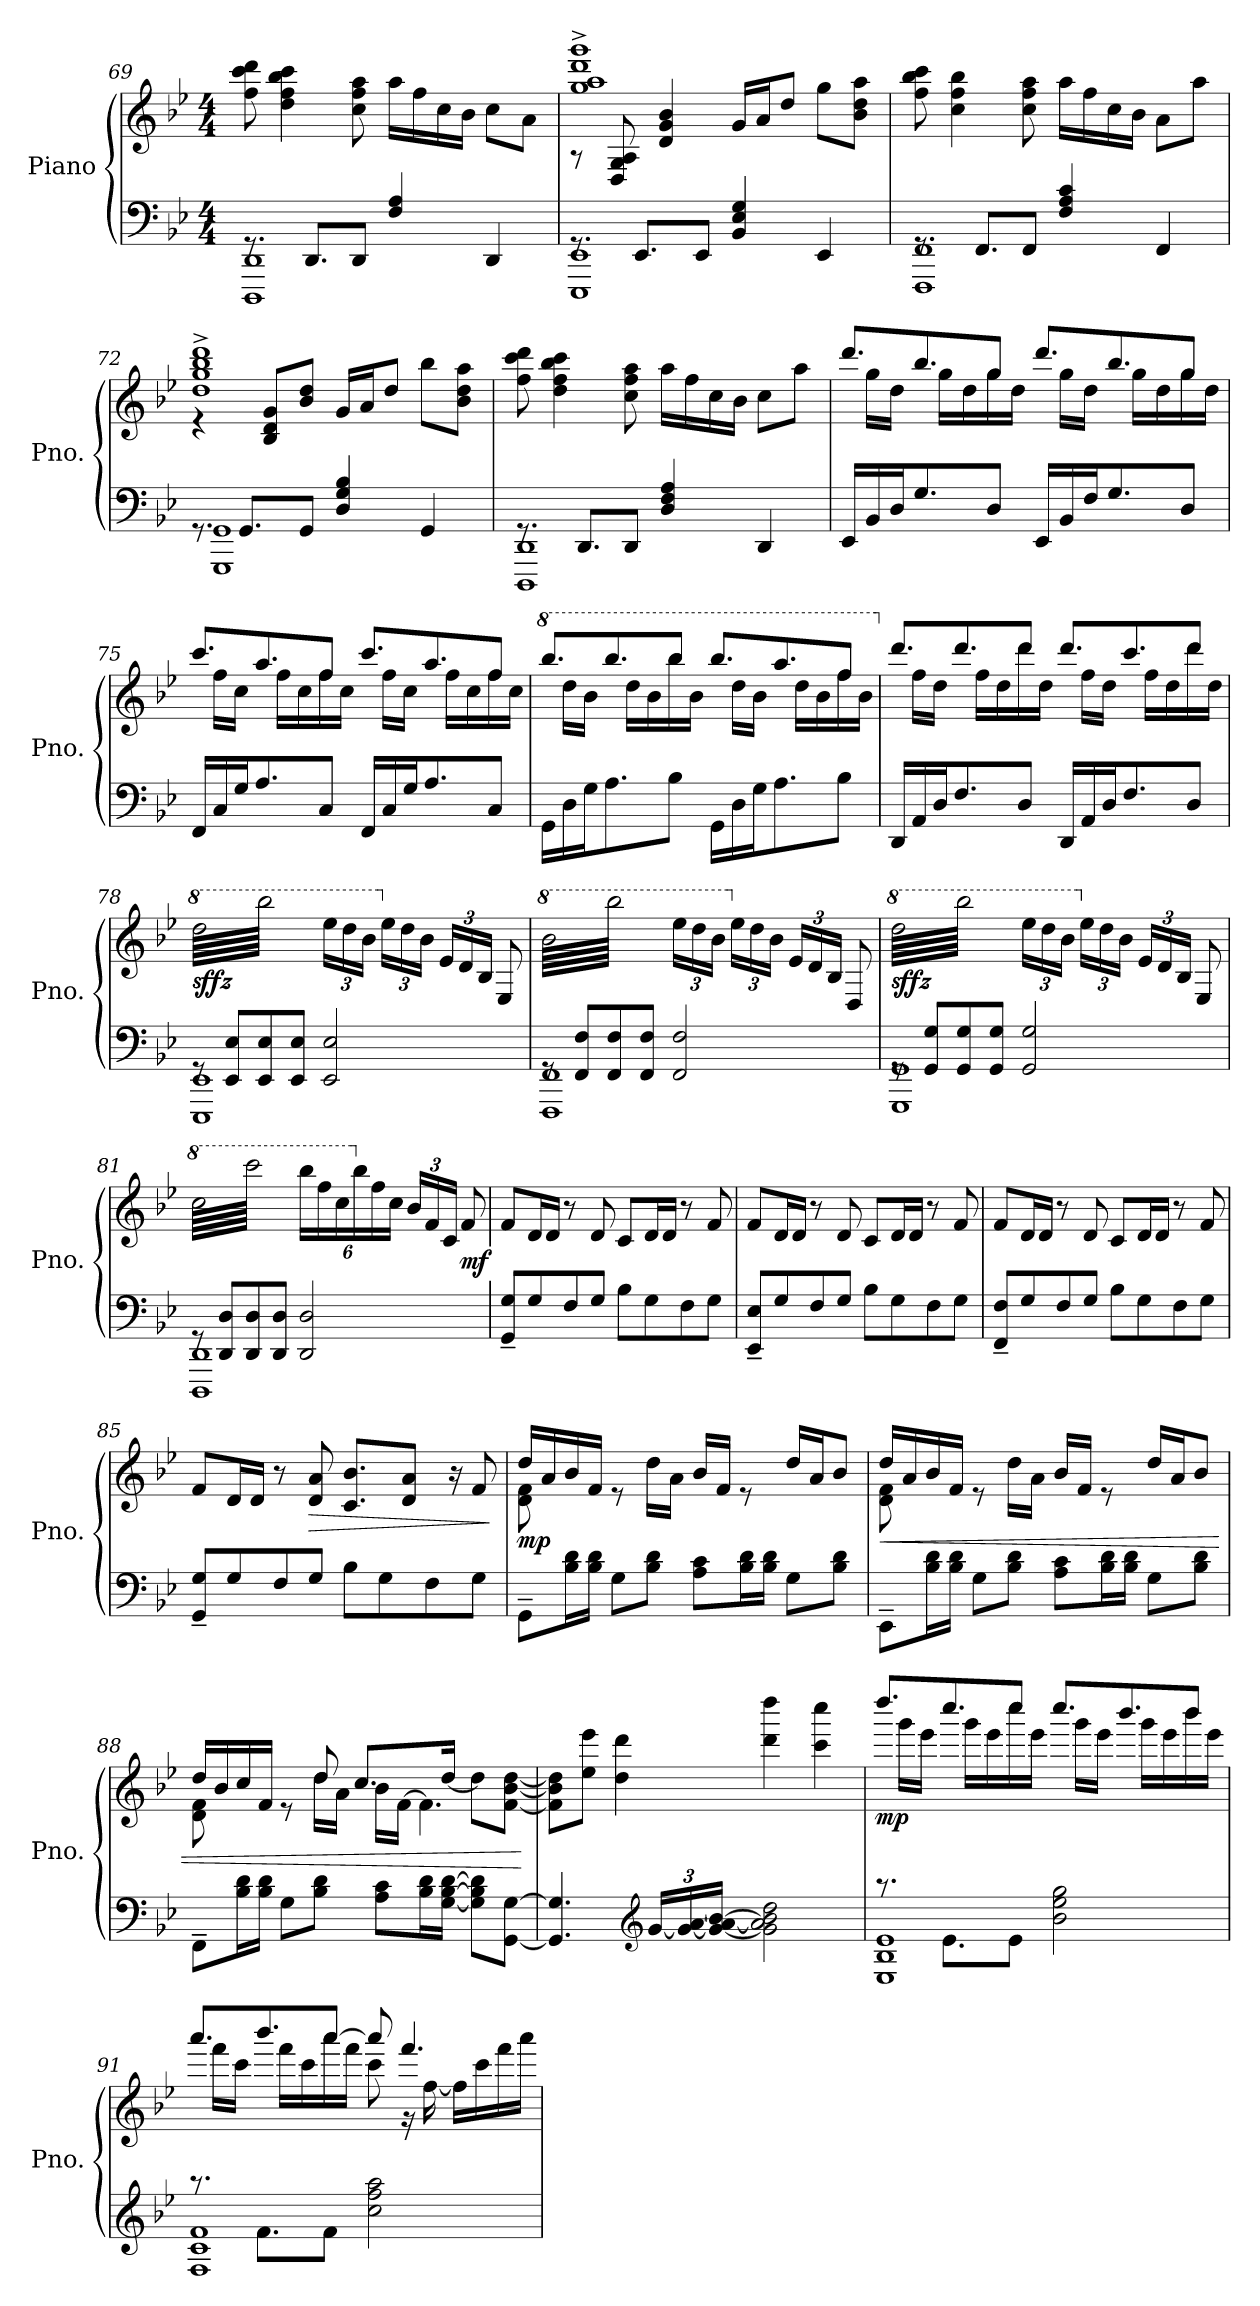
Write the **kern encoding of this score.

**kern	**kern	**dynam
*part1	*part1	*part1
*staff2	*staff1	*staff1/2
*I"Piano	*	*
*I'Pno.	*	*
*clefF4	*clefG2	*
*k[b-e-]	*k[b-e-]	*
*M4/4	*M4/4	*
=69	=69	=69
*^	*	*
8.rGG	1DDD 1DD	8ff\ 8ccc\ 8ddd\	.
.	.	4dd\ 4ff\ 4bb-\ 4ccc\	.
8.DD/L	.	.	.
8DD/J	.	8cc\ 8ff\ 8aa\	.
4F/ 4A/	.	16aa\LL	.
.	.	16ff\	.
.	.	16cc\	.
.	.	16b-\JJ	.
4DD/	.	8cc\L	.
.	.	8a\J	.
=70	=70	=70	=70
*	*	*^	*
8.rGG	1EEE- 1EE-	1gg^ 1aa^ 1ddd^ 1ggg^	8r	.
.	.	.	8D/ 8G/ 8A/	.
8.EE-/L	.	.	.	.
.	.	.	4d/ 4g/ 4b-/	.
8EE-/J	.	.	.	.
4BB-/ 4E-/ 4G/	.	.	16g/LL	.
.	.	.	16a/J	.
.	.	.	8dd/J	.
4EE-/	.	.	8gg\L	.
.	.	.	8b-\ 8dd\ 8aa\J	.
*	*	*v	*v	*
!!LO:LB:g=z
=71	=71	=71	=71
8.rGG	1FFF 1FF	8ff\ 8bb-\ 8ccc\	.
.	.	4cc\ 4ff\ 4bb-\	.
8.FF/L	.	.	.
8FF/J	.	8cc\ 8ff\ 8aa\	.
4F/ 4A/ 4c/	.	16aa\LL	.
.	.	16ff\	.
.	.	16cc\	.
.	.	16b-\JJ	.
4FF/	.	8a\L	.
.	.	8aa\J	.
=72	=72	=72	=72
*	*	*^	*
8.rGG	1GGG 1GG	1dd^ 1gg^ 1bb-^ 1ddd^	4r	.
8.GG/L	.	.	.	.
.	.	.	8B-/ 8d/ 8g/L	.
8GG/J	.	.	8b-/ 8dd/J	.
4D/ 4G/ 4B-/	.	.	16g/LL	.
.	.	.	16a/J	.
.	.	.	8dd/J	.
4GG/	.	.	8bb-\L	.
.	.	.	8b-\ 8dd\ 8aa\J	.
*	*	*v	*v	*
=73	=73	=73	=73
8.rGG	1DDD 1DD	8ff\ 8ccc\ 8ddd\	.
.	.	4dd\ 4ff\ 4bb-\ 4ccc\	.
8.DD/L	.	.	.
8DD/J	.	8cc\ 8ff\ 8aa\	.
4D/ 4F/ 4A/	.	16aa\LL	.
.	.	16ff\	.
.	.	16cc\	.
.	.	16b-\JJ	.
4DD/	.	8cc\L	.
.	.	8aa\J	.
*v	*v	*	*
!!LO:LB:g=z
=74	=74	=74
*	*^	*
16EE-/LL	8.ddd/L	16ryy	.
16BB-/	.	16gg\LL	.
16D/J	.	16dd\JJ	.
8.G/	8.bb-/	16ryy	.
.	.	16gg\LL	.
.	.	16dd\	.
8D/J	8gg/J	16gg\	.
.	.	16dd\JJ	.
16EE-/LL	8.ddd/L	16ryy	.
16BB-/	.	16gg\LL	.
16F/J	.	16dd\JJ	.
8.G/	8.bb-/	16ryy	.
.	.	16gg\LL	.
.	.	16dd\	.
8D/J	8gg/J	16gg\	.
.	.	16dd\JJ	.
=75	=75	=75	=75
16FF/LL	8.ccc/L	16ryy	.
16C/	.	16ff\LL	.
16G/J	.	16cc\JJ	.
8.A/	8.aa/	16ryy	.
.	.	16ff\LL	.
.	.	16cc\	.
8C/J	8ff/J	16ff\	.
.	.	16cc\JJ	.
16FF/LL	8.ccc/L	16ryy	.
16C/	.	16ff\LL	.
16G/J	.	16cc\JJ	.
8.A/	8.aa/	16ryy	.
.	.	16ff\LL	.
.	.	16cc\	.
8C/J	8ff/J	16ff\	.
.	.	16cc\JJ	.
!!LO:LB:g=z	!!
=76	=76	=76	=76
*	*8va	*	*
16GG\LL	8.bbb-/L	16ryy	.
16D\	.	16ddd\LL	.
16G\J	.	16bb-\JJ	.
8.A\	8.bbb-/	16ryy	.
.	.	16ddd\LL	.
.	.	16bb-\	.
8B-\J	8bbb-/J	16bbb-\	.
.	.	16bb-\JJ	.
16GG\LL	8.bbb-/L	16ryy	.
16D\	.	16ddd\LL	.
16G\J	.	16bb-\JJ	.
8.A\	8.aaa/	16ryy	.
.	.	16ddd\LL	.
.	.	16bb-\	.
8B-\J	8fff/J	16fff\	.
.	.	16bb-\JJ	.
=77	=77	=77	=77
*	*X8va	*	*
16DD/LL	8.ddd/L	16ryy	.
16AA/	.	16ff\LL	.
16D/J	.	16dd\JJ	.
8.F/	8.ddd/	16ryy	.
.	.	16ff\LL	.
.	.	16dd\	.
8D/J	8ddd/J	16ddd\	.
.	.	16dd\JJ	.
16DD/LL	8.ddd/L	16ryy	.
16AA/	.	16ff\LL	.
16D/J	.	16dd\JJ	.
8.F/	8.ccc/	16ryy	.
.	.	16ff\LL	.
.	.	16dd\	.
8D/J	8ddd/J	16ddd\	.
.	.	16dd\JJ	.
*	*v	*v	*
!!LO:PB:g=z
=78	=78	=78
*^	*	*
*	*	*8va	*
*	*	*^	*
!	!	!	!	!LO:DY:b
*	*	*v	*v	*
*	*	*tremolo	*
8rGG	1EEE- 1EE-	64ddd\LLLL	sffz
.	.	64bbb-\	.
.	.	64ddd\	.
.	.	64bbb-\	.
.	.	64ddd\	.
.	.	64bbb-\	.
.	.	64ddd\	.
.	.	64bbb-\	.
8EE-/ 8E-/L	.	64ddd\	.
.	.	64bbb-\	.
.	.	64ddd\	.
.	.	64bbb-\	.
.	.	64ddd\	.
.	.	64bbb-\	.
.	.	64ddd\	.
.	.	64bbb-\	.
8EE-/ 8E-/	.	64ddd\	.
.	.	64bbb-\	.
.	.	64ddd\	.
.	.	64bbb-\	.
.	.	64ddd\	.
.	.	64bbb-\	.
.	.	64ddd\	.
.	.	64bbb-\	.
8EE-/ 8E-/J	.	64ddd\	.
.	.	64bbb-\	.
.	.	64ddd\	.
.	.	64bbb-\	.
.	.	64ddd\	.
.	.	64bbb-\	.
.	.	64ddd\	.
.	.	64bbb-\JJJJ	.
*	*	*Xtremolo	*
*	*	*Xbrackettup	*
2EE-/ 2E-/	.	24eee-\LL	.
.	.	.	.
.	.	.	.
.	.	24ddd\	.
.	.	.	.
.	.	.	.
.	.	.	.
.	.	24bb-\JJ	.
.	.	.	.
.	.	.	.
*	*	*X8va	*
.	.	24ee-\LL	.
.	.	.	.
.	.	.	.
.	.	24dd\	.
.	.	.	.
.	.	.	.
.	.	.	.
.	.	24b-\JJ	.
.	.	.	.
.	.	.	.
.	.	24e-/LL	.
.	.	24d/	.
.	.	24B-/JJ	.
.	.	8E-/	.
=79	=79	=79	=79
*	*	*8va	*
!	!	!	!LO:DY:b
!	!	!	!LO:DY:n=1:b
*	*	*tremolo	*
8rGG	1FFF 1FF	64bb-\LLLL	sffz sffz
.	.	64bbb-\	.
.	.	64bb-\	.
.	.	64bbb-\	.
.	.	64bb-\	.
.	.	64bbb-\	.
.	.	64bb-\	.
.	.	64bbb-\	.
8FF/ 8F/L	.	64bb-\	.
.	.	64bbb-\	.
.	.	64bb-\	.
.	.	64bbb-\	.
.	.	64bb-\	.
.	.	64bbb-\	.
.	.	64bb-\	.
.	.	64bbb-\	.
*	*	*8va	*
8FF/ 8F/	.	64bb-\	.
.	.	64bbb-\	.
.	.	64bb-\	.
.	.	64bbb-\	.
.	.	64bb-\	.
.	.	64bbb-\	.
.	.	64bb-\	.
.	.	64bbb-\	.
8FF/ 8F/J	.	64bb-\	.
.	.	64bbb-\	.
.	.	64bb-\	.
.	.	64bbb-\	.
.	.	64bb-\	.
.	.	64bbb-\	.
.	.	64bb-\	.
.	.	64bbb-\JJJJ	.
*	*	*Xtremolo	*
2FF/ 2F/	.	24eee-\LL	.
.	.	.	.
.	.	.	.
.	.	24ddd\	.
.	.	.	.
.	.	.	.
.	.	.	.
.	.	24bb-\JJ	.
.	.	.	.
.	.	.	.
*	*	*X8va	*
*	*	*X8va	*
.	.	24ee-\LL	.
.	.	.	.
.	.	.	.
.	.	24dd\	.
.	.	.	.
.	.	.	.
.	.	.	.
.	.	24b-\JJ	.
.	.	.	.
.	.	.	.
.	.	24e-/LL	.
.	.	24d/	.
.	.	24B-/JJ	.
.	.	8D/	.
=80	=80	=80	=80
*	*	*8va	*
!	!	!	!LO:DY:b
*	*	*tremolo	*
8rGG	1GGG 1GG	64ddd\LLLL	sffz
.	.	64bbb-\	.
.	.	64ddd\	.
.	.	64bbb-\	.
.	.	64ddd\	.
.	.	64bbb-\	.
.	.	64ddd\	.
.	.	64bbb-\	.
8GG/ 8G/L	.	64ddd\	.
.	.	64bbb-\	.
.	.	64ddd\	.
.	.	64bbb-\	.
.	.	64ddd\	.
.	.	64bbb-\	.
.	.	64ddd\	.
.	.	64bbb-\	.
8GG/ 8G/	.	64ddd\	.
.	.	64bbb-\	.
.	.	64ddd\	.
.	.	64bbb-\	.
.	.	64ddd\	.
.	.	64bbb-\	.
.	.	64ddd\	.
.	.	64bbb-\	.
8GG/ 8G/J	.	64ddd\	.
.	.	64bbb-\	.
.	.	64ddd\	.
.	.	64bbb-\	.
.	.	64ddd\	.
.	.	64bbb-\	.
.	.	64ddd\	.
.	.	64bbb-\JJJJ	.
*	*	*Xtremolo	*
2GG/ 2G/	.	24eee-\LL	.
.	.	.	.
.	.	.	.
.	.	24ddd\	.
.	.	.	.
.	.	.	.
.	.	.	.
.	.	24bb-\JJ	.
.	.	.	.
.	.	.	.
*	*	*X8va	*
.	.	24ee-\LL	.
.	.	.	.
.	.	.	.
.	.	24dd\	.
.	.	.	.
.	.	.	.
.	.	.	.
.	.	24b-\JJ	.
.	.	.	.
.	.	.	.
.	.	24e-/LL	.
.	.	24d/	.
.	.	24B-/JJ	.
.	.	8E-/	.
!!LO:LB:g=z
=81	=81	=81	=81
*	*	*8va	*
!	!	!	!LO:DY:b
!	!	!	!LO:DY:n=1:b
*	*	*tremolo	*
8rGG	1DDD 1DD	64ccc\LLLL	sffz sffz
.	.	64cccc\	.
.	.	64ccc\	.
.	.	64cccc\	.
.	.	64ccc\	.
.	.	64cccc\	.
.	.	64ccc\	.
.	.	64cccc\	.
8DD/ 8D/L	.	64ccc\	.
.	.	64cccc\	.
.	.	64ccc\	.
.	.	64cccc\	.
.	.	64ccc\	.
.	.	64cccc\	.
.	.	64ccc\	.
.	.	64cccc\	.
*	*	*8va	*
8DD/ 8D/	.	64ccc\	.
.	.	64cccc\	.
.	.	64ccc\	.
.	.	64cccc\	.
.	.	64ccc\	.
.	.	64cccc\	.
.	.	64ccc\	.
.	.	64cccc\	.
8DD/ 8D/J	.	64ccc\	.
.	.	64cccc\	.
.	.	64ccc\	.
.	.	64cccc\	.
.	.	64ccc\	.
.	.	64cccc\	.
.	.	64ccc\	.
.	.	64cccc\JJJJ	.
*	*	*Xtremolo	*
2DD/ 2D/	.	24bbb-\LL	.
.	.	.	.
.	.	.	.
.	.	24fff\	.
.	.	.	.
.	.	.	.
.	.	.	.
.	.	24ccc\	.
.	.	.	.
.	.	.	.
*	*	*X8va	*
*	*	*X8va	*
.	.	24bb-\	.
.	.	.	.
.	.	.	.
.	.	24ff\	.
.	.	.	.
.	.	.	.
.	.	.	.
.	.	24cc\JJ	.
.	.	.	.
.	.	.	.
.	.	24b-/LL	.
.	.	24f/	.
.	.	24c/JJ	.
!	!	!	!LO:DY:n=2:b
.	.	8f/	mf
*v	*v	*	*
=82	=82	=82
8GG/~ 8G/~L	8f/L	.
8G/	16d/L	.
.	16d/JJ	.
8F/	8r	.
8G/J	8d/	.
8B-\L	8c/L	.
8G\	16d/L	.
.	16d/JJ	.
8F\	8r	.
8G\J	8f/	.
=83	=83	=83
8EE-/~ 8E-/~L	8f/L	.
8G/	16d/L	.
.	16d/JJ	.
8F/	8r	.
8G/J	8d/	.
8B-\L	8c/L	.
8G\	16d/L	.
.	16d/JJ	.
8F\	8r	.
8G\J	8f/	.
!!LO:LB:g=z
=84	=84	=84
8FF/~ 8F/~L	8f/L	.
8G/	16d/L	.
.	16d/JJ	.
8F/	8r	.
8G/J	8d/	.
8B-\L	8c/L	.
8G\	16d/L	.
.	16d/JJ	.
8F\	8r	.
8G\J	8f/	.
=85	=85	=85
8GG/~ 8G/~L	8f/L	.
8G/	16d/L	.
.	16d/JJ	.
8F/	8r	.
!	!	!LO:HP:b
8G/J	8d/ 8a/	>
8B-\L	8.c/ 8.b-/L	.
8G\	.	.
.	8d/ 8a/J	.
8F\	.	.
.	16r	.
8G\J	8f/	.
.	.	]
=86	=86	=86
*	*^	*
!	!	!	!LO:DY:b
8GG~\L	16dd/LL	8d\ 8f\	mp
.	16a/	.	.
16B-\ 16d\L	16b-/	2..ryy	.
16B-\ 16d\JJ	16f/JJ	.	.
8G\L	8re	.	.
8B-\ 8d\J	16dd\LL	.	.
.	16a\JJ	.	.
8A\ 8c\L	16b-/LL	.	.
.	16f/JJ	.	.
16B-\ 16d\L	8re	.	.
16B-\ 16d\JJ	.	.	.
8G\L	16dd/LL	.	.
.	16a/J	.	.
8B-\ 8d\J	8b-/J	.	.
!!LO:LB:g=z	!!
=87	=87	=87	=87
!	!	!	!LO:HP:b
8EE-~\L	16dd/LL	8d\ 8f\	<
.	16a/	.	.
16B-\ 16d\L	16b-/	2..ryy	.
16B-\ 16d\JJ	16f/JJ	.	.
8G\L	8re	.	.
8B-\ 8d\J	16dd\LL	.	.
.	16a\JJ	.	.
8A\ 8c\L	16b-/LL	.	.
.	16f/JJ	.	.
16B-\ 16d\L	8re	.	.
16B-\ 16d\JJ	.	.	.
8G\L	16dd/LL	.	.
.	16a/J	.	.
8B-\ 8d\J	8b-/J	.	.
=88	=88	=88	=88
8FF~\L	16dd/LL	8d\ 8f\	.
.	16b-/	.	.
16B-\ 16d\L	16cc/	4ryy	.
16B-\ 16d\JJ	16f/JJ	.	.
8G\L	8re	.	.
8B-\ 8d\J	16dd\LL	8dd/	.
.	16a\JJ	.	.
8A\ 8c\L	16b-\LL	8.cc/L	.
.	[16f\JJ	.	.
16B-\ 16d\L	4.f\]	.	.
[16G\ [16B-\ [16d\JJ	.	[16dd/Jk	.
8G\] 8B-\] 8d\]L	.	8dd\L]	.
[8GG\ [8G\J	.	[8f\ [8b-\ [8dd\J	.
*	*v	*v	*
.	.	[
=89	=89	=89
4.GG/] 4.G/]	8f\] 8b-\] 8dd\]L	.
.	8ee-\ 8eee-\J	.
.	4dd\ 4ddd\	.
*clefG2	*	*
*Xbrackettup	*	*
[24g/LL	.	.
24g/_ [24a/	.	.
24g/_ 24a/_ [24b-/JJ	.	.
2g\] 2a\] 2b-\] 2dd\	4ddd\ 4dddd\	.
.	4ccc\ 4cccc\	.
!!LO:LB:g=z
=90	=90	=90
*^	*^	*
!	!	!	!	!LO:DY:b
1E- 1B- 1e-	8.raa	8.dddd/L	16ryy	mp
.	.	.	16ggg\LL	.
.	.	.	16eee-\JJ	.
.	8.e-\L	8.cccc/	16ryy	.
.	.	.	16ggg\LL	.
.	.	.	16eee-\	.
.	8e-\J	8cccc/J	16cccc\	.
.	.	.	16eee-\JJ	.
.	2b-\ 2ee-\ 2gg\	8.cccc/L	16ryy	.
.	.	.	16ggg\LL	.
.	.	.	16eee-\JJ	.
.	.	8.bbb-/	16ryy	.
.	.	.	16ggg\LL	.
.	.	.	16eee-\	.
.	.	8bbb-/J	16bbb-\	.
.	.	.	16eee-\JJ	.
=91	=91	=91	=91	=91
1F 1c 1f	8.raa	8.aaa/L	16ryy	.
.	.	.	16fff\LL	.
.	.	.	16ccc\JJ	.
.	8.f\L	8.bbb-/	16ryy	.
.	.	.	16fff\LL	.
.	.	.	16ccc\	.
.	8f\J	[8aaa/J	16aaa\	.
.	.	.	16fff\JJ	.
.	2cc\ 2ff\ 2aa\	8aaa/]	8ccc\	.
.	.	4.fff/	16r	.
.	.	.	[16ff\	.
.	.	.	16ff\LL]	.
.	.	.	16ccc\	.
.	.	.	16fff\	.
.	.	.	16aaa\JJ	.
*v	*v	*	*	*
*	*v	*v	*
=	=	=
*-	*-	*-
